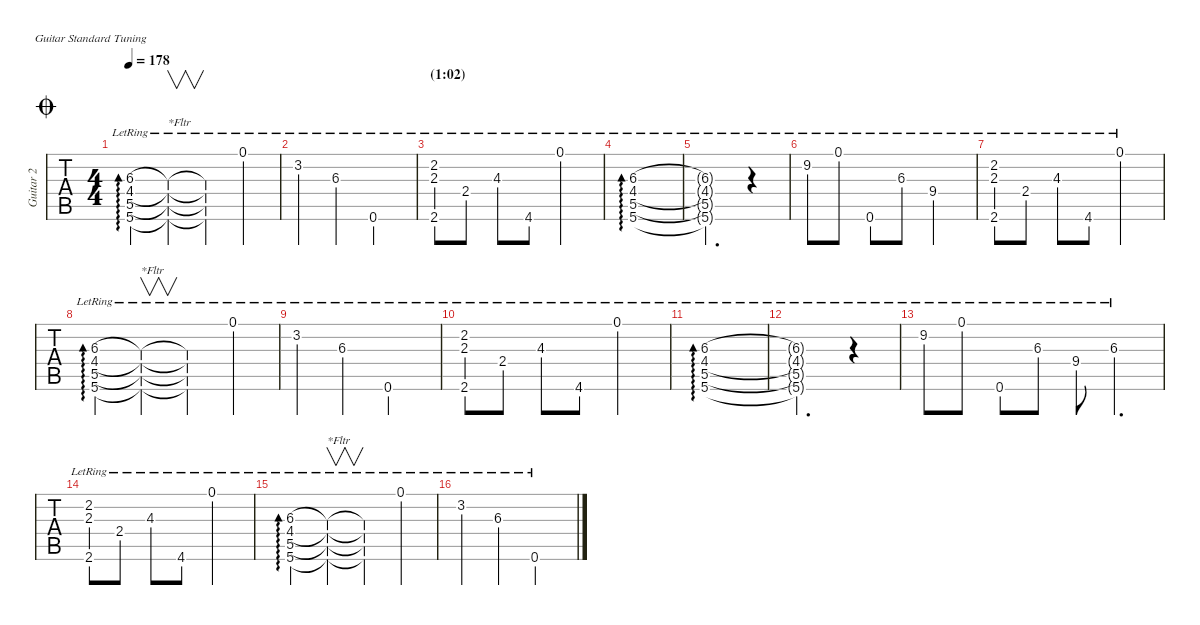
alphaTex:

\defaultSystemsLayout 4
\hideDynamics
\bracketExtendMode nobrackets
\multiTrackTrackNamePolicy allsystems
\firstSystemTrackNameMode fullname
\otherSystemsTrackNameMode fullname
\otherSystemsTrackNameOrientation horizontal
\track ("Guitar 2" "Guitar 2") {instrument overdrivenguitar}
\staff {tabs}
\tuning (E4 B3 G3 D3 A2 E2)
\ts (4 4)
\scale
1.00652
\jump coda
\tempo 178
\accidentals auto
\clef g2
\ottava regular
\simile none
\ks c
(5.5{lr} 4.4{lr acc #} 6.3{lr acc #} 5.6{lr}).4{ad 0 dy mf instrument distortionguitar} (5.5{lr t} 4.4{lr t acc #} 6.3{lr t acc #} 5.6{lr t}).4{v txt "*Fltr"} (5.5{lr t} 4.4{lr t acc #} 6.3{lr t acc #} 5.6{lr t}).4 0.1{lr}.4 |
\scale
1.01084 3.2{lr}.4 6.3{lr acc #}.4 0.6{lr}.2 |
\section ("" "(1:02)")
\scale
0.982962 (2.6{lr acc #} 2.2{lr acc #} 2.3{lr}).8 2.4{lr}.8 4.3{lr}.8 4.6{lr acc #}.8 0.1{lr}.2 |
\scale
0.99968 (6.3{lr acc #} 4.4{lr acc #} 5.6{lr} 5.5{lr}).1{ad 0} |
\scale
0.997809 (6.3{lr t acc #} 4.4{lr t acc #} 5.6{lr t} 5.5{lr t}).2{d} r.4 |
\scale
1.00352 9.2{lr acc #}.8 0.1{lr}.8 0.6{lr}.8 6.3{lr acc #}.8 9.4{lr}.2 |
\scale
0.990978 (2.6{lr acc #} 2.2{lr acc #} 2.3{lr}).8 2.4{lr}.8 4.3{lr}.8 4.6{lr acc #}.8 0.1{lr}.2 |
\scale
1.0077 (5.5{lr} 4.4{lr acc #} 6.3{lr acc #} 5.6{lr}).4{ad 0} (5.5{lr t} 4.4{lr t acc #} 6.3{lr t acc #} 5.6{lr t}).4{v txt "*Fltr"} (5.5{lr t} 4.4{lr t acc #} 6.3{lr t acc #} 5.6{lr t}).4 0.1{lr}.4 |
\scale
1.00199 3.2{lr}.4 6.3{lr acc #}.4 0.6{lr}.2 |
\scale
0.995156 (2.6{lr acc #} 2.2{lr acc #} 2.3{lr}).8 2.4{lr}.8 4.3{lr}.8 4.6{lr acc #}.8 0.1{lr}.2 |
\scale
1.00352 (6.3{lr acc #} 4.4{lr acc #} 5.6{lr} 5.5{lr}).1{ad 0} |
\scale
0.999336 (6.3{lr t acc #} 4.4{lr t acc #} 5.6{lr t} 5.5{lr t}).2{d} r.4 |
\scale
0.993977 9.2{lr acc #}.8 0.1{lr}.8 0.6{lr}.8 6.3{lr acc #}.8 9.4{lr}.8 6.3{lr acc #}.4{d} |
\scale
1.01222 (2.6{lr acc #} 2.2{lr acc #} 2.3{lr}).8 2.4{lr}.8 4.3{lr}.8 4.6{lr acc #}.8 0.1{lr}.2 |
\scale
0.987141 (5.5{lr} 4.4{lr acc #} 6.3{lr acc #} 5.6{lr}).4{ad 0} (5.5{lr t} 4.4{lr t acc #} 6.3{lr t acc #} 5.6{lr t}).4{v txt "*Fltr"} (5.5{lr t} 4.4{lr t acc #} 6.3{lr t acc #} 5.6{lr t}).4 0.1{lr}.4 |
\scale
1.00666 3.2{lr}.4 6.3{lr acc #}.4 0.6{lr}.2
